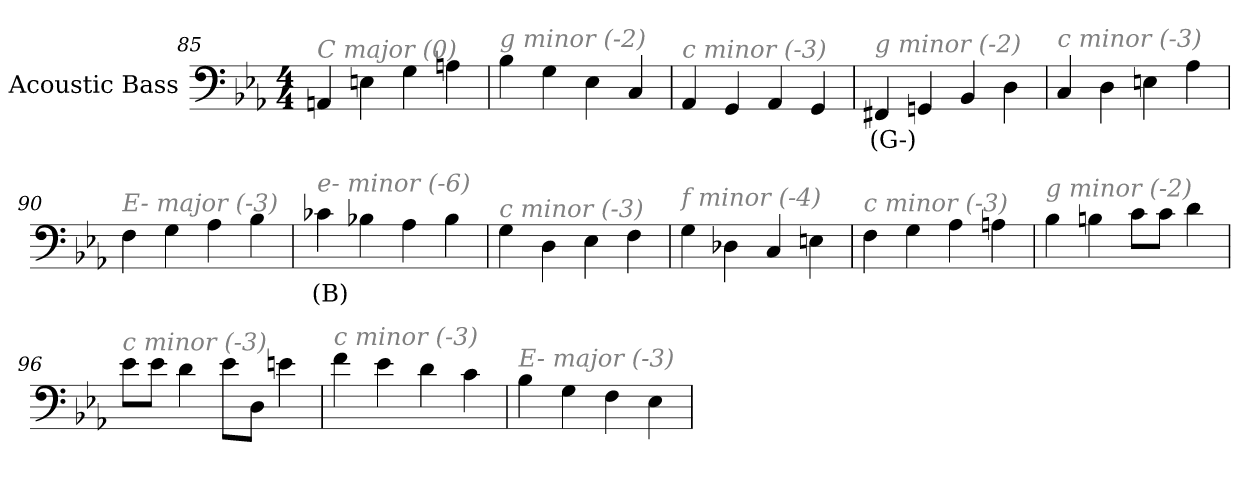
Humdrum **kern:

**kern	**text
*part1	*part1
*staff1	*staff1
*I"Acoustic Bass	*
*clefF4	*
*ITrd7c12	*
*k[b-e-a-]	*
*E-:	*
*M4/4	*
=85	=85
!LO:TX:i:color=#808080:t=C major (0)	!
4AAAn	.
4EEn	.
4GG	.
4AAn	.
=86	=86
!LO:TX:i:color=#808080:t=g minor (-2)	!
4BB-	.
4GG	.
4EE-	.
4CC	.
=87	=87
!LO:TX:i:color=#808080:t=c minor (-3)	!
4AAA-	.
4GGG	.
4AAA-	.
4GGG	.
=88	=88
!LO:TX:i:color=#808080:t=g minor (-2)	!
4FFF#Xi	(G-)
4GGGn	.
4BBB-	.
4DD	.
=89	=89
!LO:TX:i:color=#808080:t=c minor (-3)	!
4CC	.
4DD	.
4EEn	.
4AA-	.
=90	=90
!LO:TX:i:color=#808080:t=E- major (-3)	!
4FF	.
4GG	.
4AA-	.
4BB-	.
=91	=91
!LO:TX:i:color=#808080:t=e- minor (-6)	!
4C-Xi	(B)
4BB-X	.
4AA-	.
4BB-	.
=92	=92
!LO:TX:i:color=#808080:t=c minor (-3)	!
4GG	.
4DD	.
4EE-	.
4FF	.
=93	=93
!LO:TX:i:color=#808080:t=f minor (-4)	!
4GG	.
4DD-X	.
4CC	.
4EEn	.
=94	=94
!LO:TX:i:color=#808080:t=c minor (-3)	!
4FF	.
4GG	.
4AA-	.
4AAn	.
=95	=95
!LO:TX:i:color=#808080:t=g minor (-2)	!
4BB-	.
4BBn	.
8CL	.
8CJ	.
4D	.
=96	=96
!LO:TX:i:color=#808080:t=c minor (-3)	!
8E-L	.
8E-J	.
4D	.
8E-L	.
8DDJ	.
4En	.
=97	=97
!LO:TX:i:color=#808080:t=c minor (-3)	!
4F	.
4E-	.
4D	.
4C	.
=98	=98
!LO:TX:i:color=#808080:t=E- major (-3)	!
4BB-	.
4GG	.
4FF	.
4EE-	.
=	=
*-	*-
